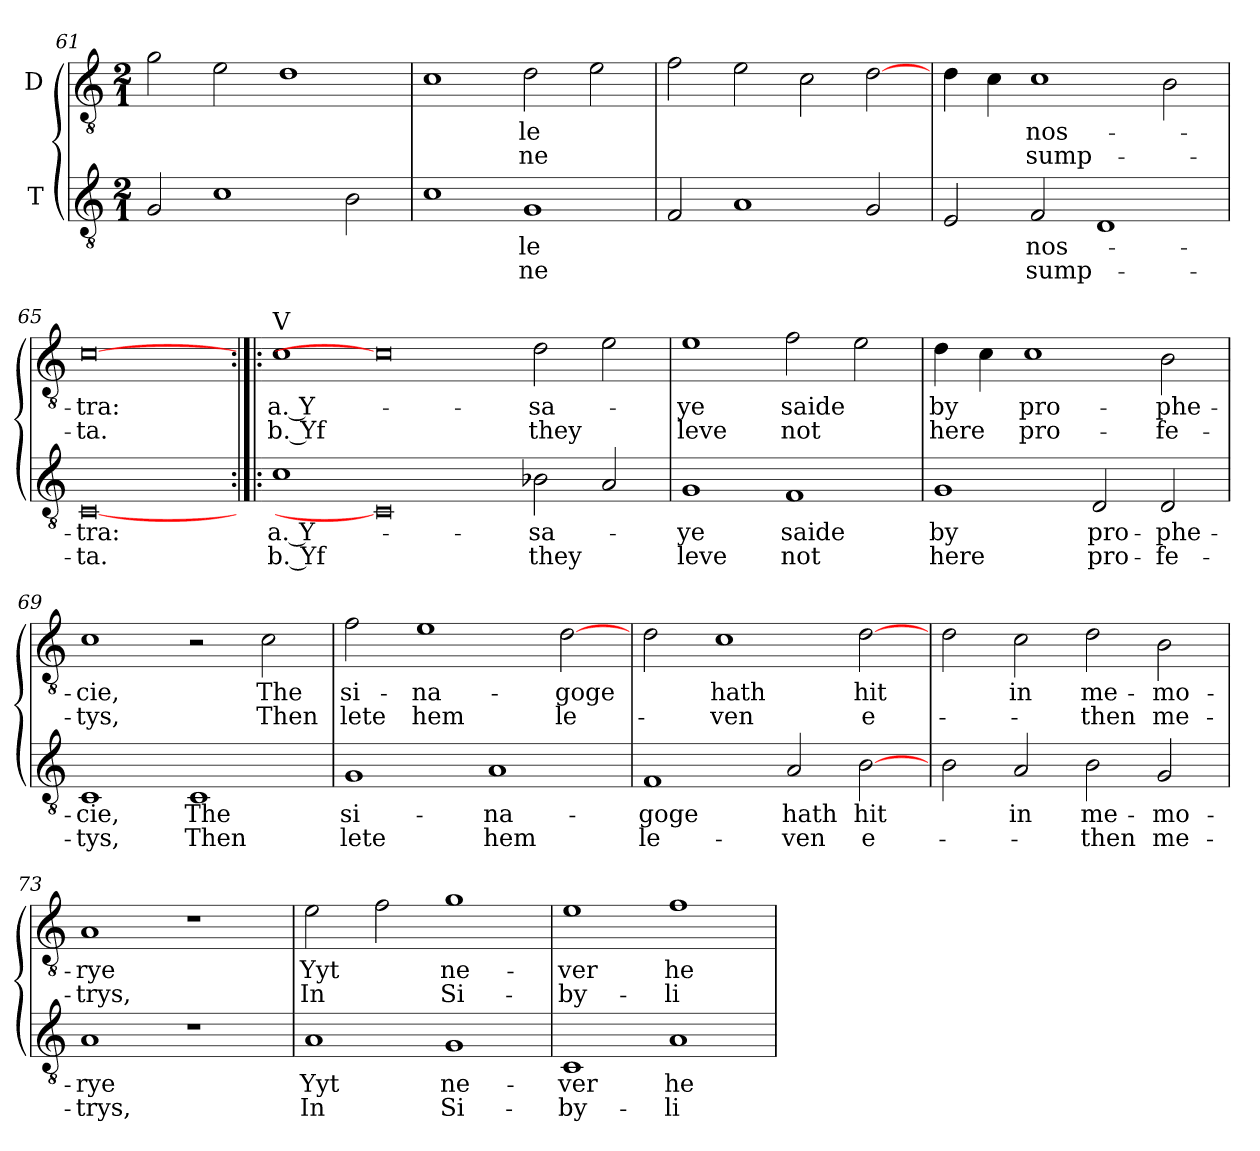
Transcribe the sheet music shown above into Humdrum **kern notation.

**kern	**text	**text	**kern	**text	**text
*part2	*part2	*part2	*part1	*part1	*part1
*staff2	*staff2	*staff2	*staff1	*staff1	*staff1
*I"T	*	*	*I"D	*	*
*clefGv2	*	*	*clefGv2	*	*
*ITrd7c12	*	*	*ITrd7c12	*	*
*k[]	*	*	*k[]	*	*
*C:	*	*	*C:	*	*
*M2/1	*	*	*M2/1	*	*
=61	=61	=61	=61	=61	=61
2GGi/	.	.	2Gi\	.	.
1Ci\	.	.	2Ei\	.	.
.	.	.	1Di\	.	.
2BBi\	.	.	.	.	.
=62	=62	=62	=62	=62	=62
1Ci\	.	.	1Ci\	.	.
!	!LO:LY:b:color=#000000	!LO:LY:b:color=#000000	!	!	!
!	!	!	!	!LO:LY:b:color=#000000	!LO:LY:b:color=#000000
1GGi/	-le	-ne	2Di\	-le	-ne
.	.	.	2Ei\	.	.
=63	=63	=63	=63	=63	=63
2FFi/	.	.	2Fi\	.	.
1AAi/	.	.	2Ei\	.	.
.	.	.	2Ci\	.	.
2GGi/	.	.	[2Di\	.	.
!!LO:LB:g=z
=64	=64	=64	=64	=64	=64
2EEi/	.	.	4Di\	.	.
.	.	.	4Ci\	.	.
!	!LO:LY:b:color=#000000	!LO:LY:b:color=#000000	!	!	!
!	!	!	!	!LO:LY:b:color=#000000	!LO:LY:b:color=#000000
2FFi/	nos-	sump-	1Ci\	nos-	sump-
1DDi/	.	.	.	.	.
.	.	.	2BBi\	.	.
=65	=65	=65	=65	=65	=65
!	!LO:LY:b:color=#000000	!LO:LY:b:color=#000000	!	!	!
!	!	!	!	!LO:LY:b:color=#000000	!LO:LY:b:color=#000000
[0CCi/	-tra:	-ta.	[0Ci\	-tra:	-ta.
=66:|!|:	=66:|!|:	=66:|!|:	=66:|!|:	=66:|!|:	=66:|!|:
!	!LO:LY:b:color=#000000	!LO:LY:b:color=#000000	!	!	!
!	!	!	!LO:TX:a:t=V	!	!
!	!	!	!	!LO:LY:b:color=#000000	!LO:LY:b:color=#000000
1Ci\	a. Y-	b. Yf	1Ci\	a. Y-	b. Yf
0CCi/]	.	.	0Ci\]	.	.
!	!LO:LY:b:color=#000000	!LO:LY:b:color=#000000	!	!	!
!	!	!	!	!LO:LY:b:color=#000000	!LO:LY:b:color=#000000
2BB-Xi\	-sa-	they	2Di\	-sa-	they
2AAi/	.	.	2Ei\	.	.
=67	=67	=67	=67	=67	=67
!	!LO:LY:b:color=#000000	!LO:LY:b:color=#000000	!	!	!
!	!	!	!	!LO:LY:b:color=#000000	!LO:LY:b:color=#000000
1GGi/	-ye	leve	1Ei\	-ye	leve
!	!LO:LY:b:color=#000000	!LO:LY:b:color=#000000	!	!	!
!	!	!	!	!LO:LY:b:color=#000000	!LO:LY:b:color=#000000
1FFi/	saide	not	2Fi\	saide	not
.	.	.	2Ei\	.	.
=68	=68	=68	=68	=68	=68
!	!LO:LY:b:color=#000000	!LO:LY:b:color=#000000	!	!	!
!	!	!	!	!LO:LY:b:color=#000000	!LO:LY:b:color=#000000
1GGi/	by	here	4Di\	by	here
.	.	.	4Ci\	.	.
!	!	!	!	!LO:LY:b:color=#000000	!LO:LY:b:color=#000000
.	.	.	1Ci\	pro-	pro-
!	!LO:LY:b:color=#000000	!LO:LY:b:color=#000000	!	!	!
2DDi/	pro-	pro-	.	.	.
!	!LO:LY:b:color=#000000	!LO:LY:b:color=#000000	!	!	!
!	!	!	!	!LO:LY:b:color=#000000	!LO:LY:b:color=#000000
2DDi/	-phe-	-fe-	2BBi\	-phe-	-fe-
=69	=69	=69	=69	=69	=69
!	!LO:LY:b:color=#000000	!LO:LY:b:color=#000000	!	!	!
!	!	!	!	!LO:LY:b:color=#000000	!LO:LY:b:color=#000000
1CCi/	-cie,	-tys,	1Ci\	-cie,	-tys,
!	!LO:LY:b:color=#000000	!LO:LY:b:color=#000000	!	!	!
1CCi/	The	Then	2r	.	.
!	!	!	!	!LO:LY:b:color=#000000	!LO:LY:b:color=#000000
.	.	.	2Ci\	The	Then
=70	=70	=70	=70	=70	=70
!	!LO:LY:b:color=#000000	!LO:LY:b:color=#000000	!	!	!
!	!	!	!	!LO:LY:b:color=#000000	!LO:LY:b:color=#000000
1GGi/	si-	lete	2Fi\	si-	lete
!	!	!	!	!LO:LY:b:color=#000000	!LO:LY:b:color=#000000
.	.	.	1Ei\	-na-	hem
!	!LO:LY:b:color=#000000	!LO:LY:b:color=#000000	!	!	!
1AAi/	-na-	hem	.	.	.
!	!	!	!	!LO:LY:b:color=#000000	!LO:LY:b:color=#000000
.	.	.	[2Di\	-goge	le-
!!LO:LB:g=z
=71	=71	=71	=71	=71	=71
!	!LO:LY:b:color=#000000	!LO:LY:b:color=#000000	!	!	!
1FFi/	-goge	le-	2Di\	.	.
!	!	!	!	!LO:LY:b:color=#000000	!LO:LY:b:color=#000000
.	.	.	1Ci\	hath	-ven
!	!LO:LY:b:color=#000000	!LO:LY:b:color=#000000	!	!	!
2AAi/	hath	-ven	.	.	.
!	!LO:LY:b:color=#000000	!LO:LY:b:color=#000000	!	!	!
!	!	!	!	!LO:LY:b:color=#000000	!LO:LY:b:color=#000000
[2BBi\	hit	e-	[2Di\	hit	e-
=72	=72	=72	=72	=72	=72
2BBi\	.	.	2Di\	.	.
!	!LO:LY:b:color=#000000	!	!	!	!
!	!	!	!	!LO:LY:b:color=#000000	!
2AAi/	in	.	2Ci\	in	.
!	!LO:LY:b:color=#000000	!LO:LY:b:color=#000000	!	!	!
!	!	!	!	!LO:LY:b:color=#000000	!LO:LY:b:color=#000000
2BBi\	me-	-then	2Di\	me-	-then
!	!LO:LY:b:color=#000000	!LO:LY:b:color=#000000	!	!	!
!	!	!	!	!LO:LY:b:color=#000000	!LO:LY:b:color=#000000
2GGi/	-mo-	me-	2BBi\	-mo-	me-
=73	=73	=73	=73	=73	=73
!	!LO:LY:b:color=#000000	!LO:LY:b:color=#000000	!	!	!
!	!	!	!	!LO:LY:b:color=#000000	!LO:LY:b:color=#000000
1AAi/	-rye	-trys,	1AAi/	-rye	-trys,
1r	.	.	1r	.	.
=74	=74	=74	=74	=74	=74
!	!LO:LY:b:color=#000000	!LO:LY:b:color=#000000	!	!	!
!	!	!	!	!LO:LY:b:color=#000000	!LO:LY:b:color=#000000
1AAi/	Yyt	In	2Ei\	Yyt	In
.	.	.	2Fi\	.	.
!	!LO:LY:b:color=#000000	!LO:LY:b:color=#000000	!	!	!
!	!	!	!	!LO:LY:b:color=#000000	!LO:LY:b:color=#000000
1GGi/	ne-	Si-	1Gi\	ne-	Si-
=75	=75	=75	=75	=75	=75
!	!LO:LY:b:color=#000000	!LO:LY:b:color=#000000	!	!	!
!	!	!	!	!LO:LY:b:color=#000000	!LO:LY:b:color=#000000
1CCi/	-ver	-by-	1Ei\	-ver	-by-
!	!LO:LY:b:color=#000000	!LO:LY:b:color=#000000	!	!	!
!	!	!	!	!LO:LY:b:color=#000000	!LO:LY:b:color=#000000
1AAi/	he	-li-	1Fi\	he	-li-
=	=	=	=	=	=
*-	*-	*-	*-	*-	*-
